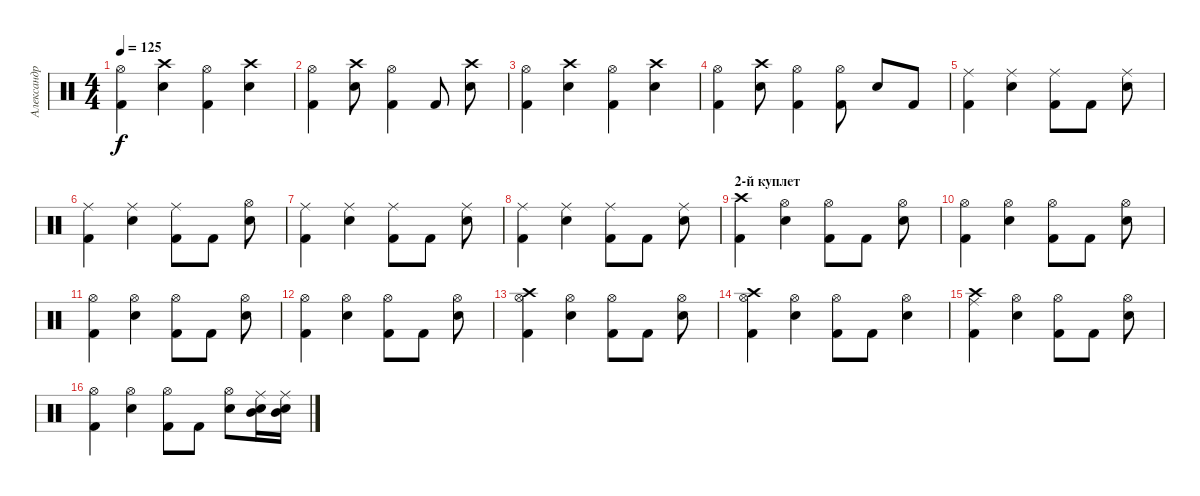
\track ("Александр Манякин" "Александр ") {instrument percussion}
\staff {score}
\articulation defaults
\ts (4 4)
\tempo 125
\clef neutral
\ks c
("Kick (hit) 2" "Hi-Hat (open)").4{dy f} ("Snare (hit) 2" "Crash high (hit)").4 ("Kick (hit) 2" "Hi-Hat (open)").4 ("Snare (hit) 2" "Crash high (hit)").4 |
("Kick (hit) 2" "Hi-Hat (open)").4 ("Snare (hit) 2" "Crash high (hit)").8 ("Kick (hit) 2" "Hi-Hat (open)").4 "Kick (hit) 2".8 ("Snare (hit) 2" "Crash high (hit)").8 |
("Kick (hit) 2" "Hi-Hat (open)").4 ("Snare (hit) 2" "Crash high (hit)").4 ("Kick (hit) 2" "Hi-Hat (open)").4 ("Snare (hit) 2" "Crash high (hit)").4 |
("Kick (hit) 2" "Hi-Hat (open)").4 ("Snare (hit) 2" "Crash high (hit)").8 ("Kick (hit) 2" "Hi-Hat (open)").4 ("Kick (hit) 2" "Hi-Hat (open)").8 "Snare (hit) 2".8{volume 13} "Kick (hit) 2".8{volume 11} |
("Ride (middle)" "Kick (hit) 2").4 ("Ride (middle)" "Snare (hit) 2").4 ("Ride (middle)" "Kick (hit) 2").8 "Kick (hit) 2".8 ("Ride (middle)" "Snare (hit) 2").8 |
("Ride (middle)" "Kick (hit) 2").4 ("Ride (middle)" "Snare (hit) 2").4 ("Ride (middle)" "Kick (hit) 2").8 "Kick (hit) 2".8 ("Hi-Hat (open)" "Snare (hit) 2").8 |
("Ride (middle)" "Kick (hit) 2").4 ("Ride (middle)" "Snare (hit) 2").4 ("Ride (middle)" "Kick (hit) 2").8 "Kick (hit) 2".8 ("Ride (middle)" "Snare (hit) 2").8 |
("Ride (middle)" "Kick (hit) 2").4 ("Ride (middle)" "Snare (hit) 2").4 ("Ride (middle)" "Kick (hit) 2").8 "Kick (hit) 2".8 ("Ride (middle)" "Snare (hit) 2").8 |
\section ("" "2-й куплет")
("Crash high (hit)" "Kick (hit) 2").4 ("Hi-Hat (open)" "Snare (hit) 2").4 ("Hi-Hat (open)" "Kick (hit) 2").8 "Kick (hit) 2".8 ("Hi-Hat (open)" "Snare (hit) 2").8 |
("Hi-Hat (open)" "Kick (hit) 2").4 ("Hi-Hat (open)" "Snare (hit) 2").4 ("Hi-Hat (open)" "Kick (hit) 2").8 "Kick (hit) 2".8 ("Hi-Hat (open)" "Snare (hit) 2").8 |
("Hi-Hat (open)" "Kick (hit) 2").4 ("Hi-Hat (open)" "Snare (hit) 2").4 ("Hi-Hat (open)" "Kick (hit) 2").8 "Kick (hit) 2".8 ("Hi-Hat (open)" "Snare (hit) 2").8 |
("Hi-Hat (open)" "Kick (hit) 2").4 ("Hi-Hat (open)" "Snare (hit) 2").4 ("Hi-Hat (open)" "Kick (hit) 2").8 "Kick (hit) 2".8 ("Hi-Hat (open)" "Snare (hit) 2").8 |
("Hi-Hat (open)" "Kick (hit) 2" "Crash high (hit)").4 ("Hi-Hat (open)" "Snare (hit) 2").4 ("Hi-Hat (open)" "Kick (hit) 2").8 "Kick (hit) 2".8 ("Hi-Hat (open)" "Snare (hit) 2").8 |
("Hi-Hat (open)" "Kick (hit) 2" "Crash high (hit)").4 ("Hi-Hat (open)" "Snare (hit) 2").4 ("Hi-Hat (open)" "Kick (hit) 2").8 "Kick (hit) 2".8 ("Hi-Hat (open)" "Snare (hit) 2").4 |
("Crash high (hit)" "Kick (hit) 2" "Ride (middle)").4 ("Hi-Hat (open)" "Snare (hit) 2").4 ("Hi-Hat (open)" "Kick (hit) 2").8 "Kick (hit) 2".8 ("Hi-Hat (open)" "Snare (hit) 2").8 |
("Hi-Hat (open)" "Kick (hit) 2").4 ("Hi-Hat (open)" "Snare (hit) 2").4 ("Hi-Hat (open)" "Kick (hit) 2").8 "Kick (hit) 2".8 ("Hi-Hat (open)" "Snare (hit) 2").8 ("Mid Tom (hit)" "Ride (middle)" "Snare (hit) 2").16 ("Mid Tom (hit)" "Ride (middle)" "Snare (hit) 2").16
